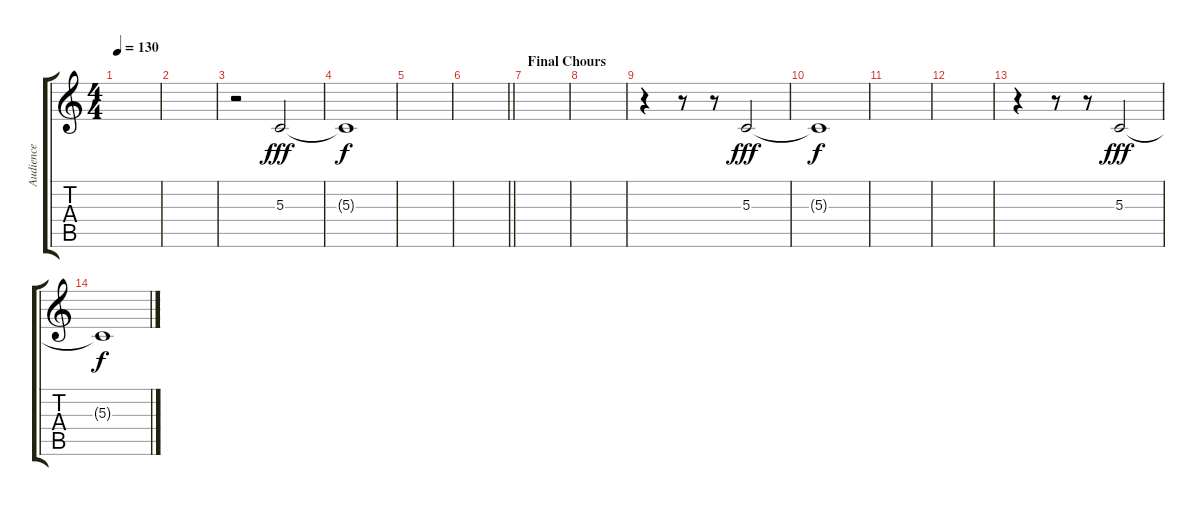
\track ("Audience" "Audience") {instrument applause}
\staff {score tabs}
\tuning (E4 B3 G3 D3 A2 E2) {hide}
\ts (4 4)
\tempo 130
\clef g2
\ks c
|
|
r.2{volume 13} 5.3.2{dy fff volume 3} |
5.3{t}.1{dy f} |
|
\barLineRight lightlight
|
\section ("" "Final Chours")
|
|
r.4 r.8 r.8{volume 13} 5.3.2{dy fff volume 3} |
5.3{t}.1{dy f} |
|
|
r.4 r.8 r.8{volume 13} 5.3.2{dy fff volume 3} |
5.3{t}.1{dy f}
